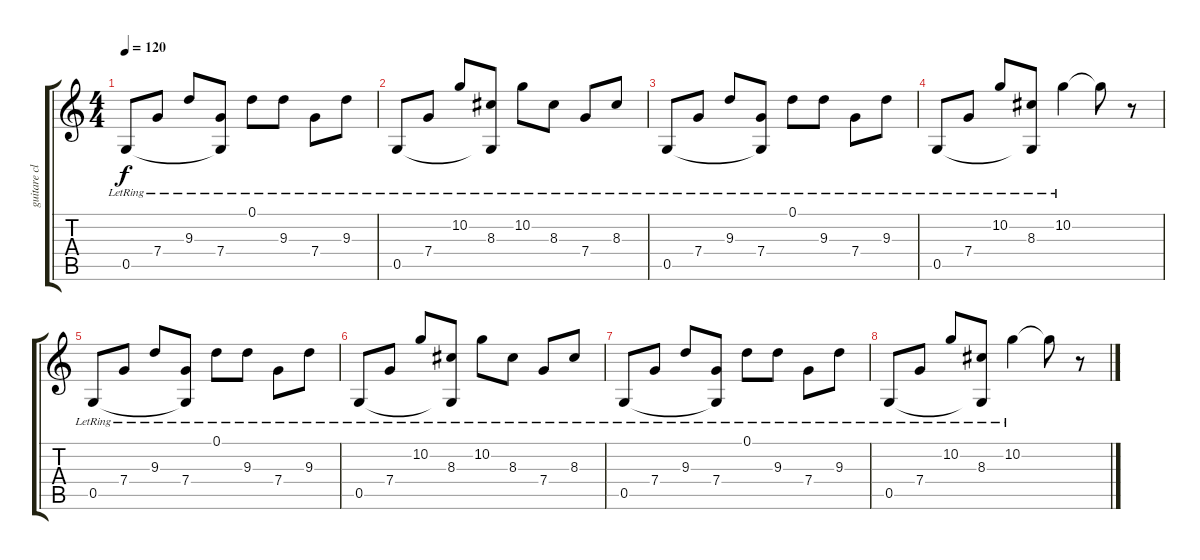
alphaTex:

\track ("guitare clean" "guitare cl") {instrument electricguitarclean}
\staff {score tabs}
\tuning (D4 A3 F3 C3 G2 D2) {hide}
\ts (4 4)
\tempo 120
\clef g2
\ks c
0.5{lr}.8{dy f instrument electricguitarclean} 7.4{lr}.8 9.3{lr}.8 (7.4{lr} 0.5{t}).8 0.1{lr}.8 9.3{lr}.8 7.4{lr}.8 9.3{lr}.8 |
0.5{lr}.8 7.4{lr}.8 10.2{lr}.8 (8.3{lr} 0.5{t}).8 10.2{lr}.8 8.3{lr}.8 7.4{lr}.8 8.3{lr}.8 |
0.5{lr}.8 7.4{lr}.8 9.3{lr}.8 (7.4{lr} 0.5{t}).8 0.1{lr}.8 9.3{lr}.8 7.4{lr}.8 9.3{lr}.8 |
0.5{lr}.8 7.4{lr}.8 10.2{lr}.8 (8.3{lr} 0.5{t}).8 10.2{lr}.4 10.2{t}.8 r.8 |
0.5{lr}.8 7.4{lr}.8 9.3{lr}.8 (7.4{lr} 0.5{t}).8 0.1{lr}.8 9.3{lr}.8 7.4{lr}.8 9.3{lr}.8 |
0.5{lr}.8 7.4{lr}.8 10.2{lr}.8 (8.3{lr} 0.5{t}).8 10.2{lr}.8 8.3{lr}.8 7.4{lr}.8 8.3{lr}.8 |
0.5{lr}.8 7.4{lr}.8 9.3{lr}.8 (7.4{lr} 0.5{t}).8 0.1{lr}.8 9.3{lr}.8 7.4{lr}.8 9.3{lr}.8 |
0.5{lr}.8 7.4{lr}.8 10.2{lr}.8 (8.3{lr} 0.5{t}).8 10.2{lr}.4 10.2{t}.8 r.8
